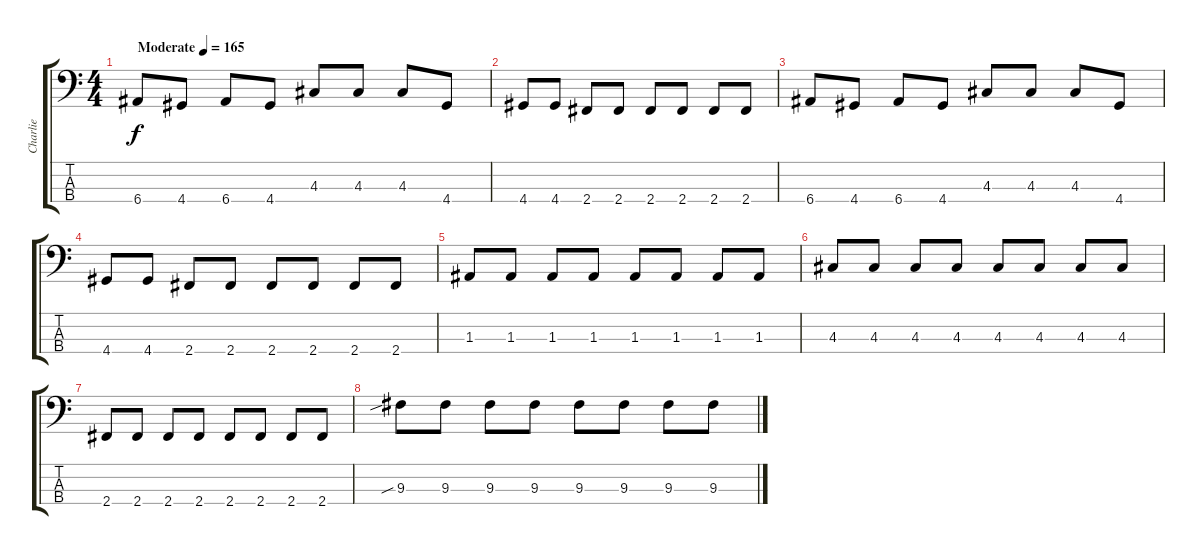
\track ("Charlie" "Charlie") {instrument electricbasspick}
\staff {score tabs}
\tuning (G2 D2 A1 E1) {hide}
\ts (4 4)
\tempo (165 "Moderate")
\clef f4
\ks c
6.4.8{dy f instrument electricbasspick} 4.4.8 6.4.8 4.4.8 4.3.8 4.3.8 4.3.8 4.4.8 |
4.4.8 4.4.8 2.4.8 2.4.8 2.4.8 2.4.8 2.4.8 2.4.8 |
6.4.8 4.4.8 6.4.8 4.4.8 4.3.8 4.3.8 4.3.8 4.4.8 |
4.4.8 4.4.8 2.4.8 2.4.8 2.4.8 2.4.8 2.4.8 2.4.8 |
1.3.8 1.3.8 1.3.8 1.3.8 1.3.8 1.3.8 1.3.8 1.3.8 |
4.3.8 4.3.8 4.3.8 4.3.8 4.3.8 4.3.8 4.3.8 4.3.8 |
2.4.8 2.4.8 2.4.8 2.4.8 2.4.8 2.4.8 2.4.8 2.4.8 |
9.3{sib}.8 9.3.8 9.3.8 9.3.8 9.3.8 9.3.8 9.3.8 9.3.8
